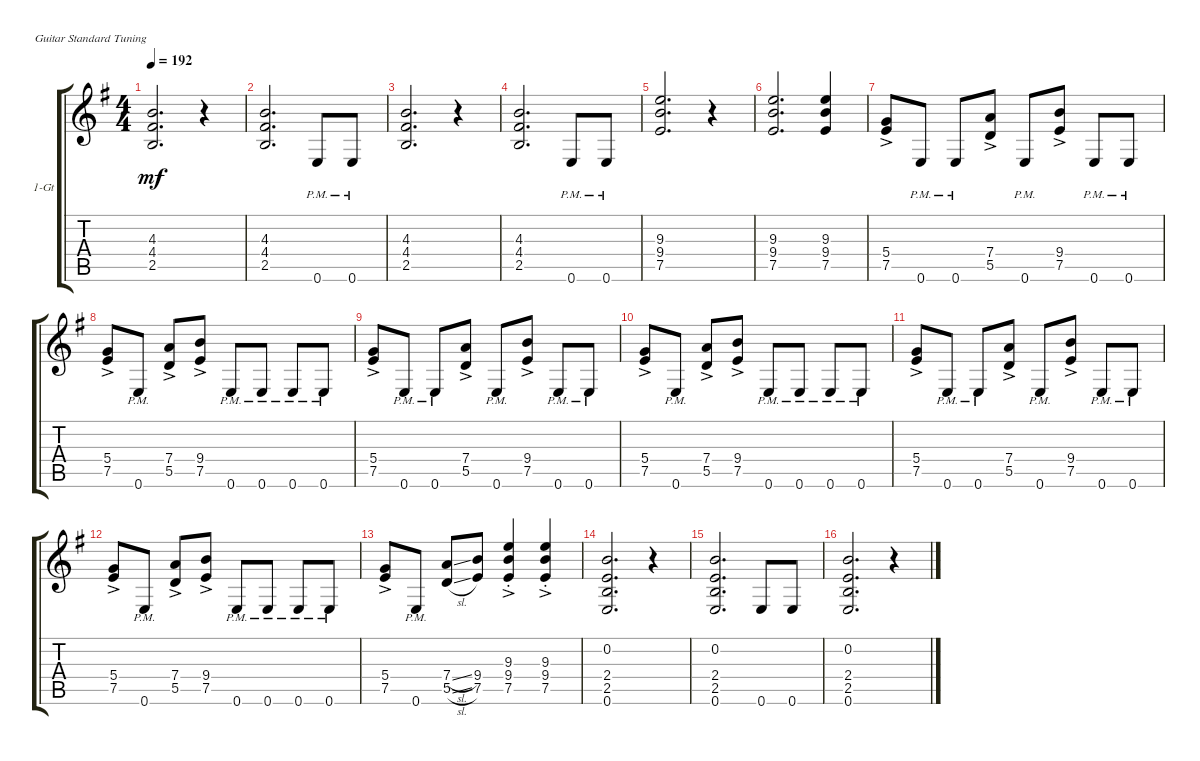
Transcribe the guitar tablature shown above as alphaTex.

\bracketExtendMode groupsimilarinstruments
\firstSystemTrackNameOrientation horizontal
\otherSystemsTrackNameOrientation horizontal
\track ("1-Gt" "1-Gt") {instrument distortionguitar}
\staff {score tabs}
\tuning (E4 B3 G3 D3 A2 E2)
\ts (4 4)
\tempo 192
\clef g2
\scale
1.05549
\ks g
(4.3 4.4 2.5).2{d dy mf} r.4 |
\scale
0.944515 (4.3 4.4 2.5).2{d} 0.6{pm}.8 0.6{pm}.8 |
\scale
1.05549 (4.3 4.4 2.5).2{d} r.4 |
\scale
0.944515 (4.3 4.4 2.5).2{d} 0.6{pm}.8 0.6{pm}.8 |
\scale
1.05549 (9.3 9.4 7.5).2{d} r.4 |
\scale
0.944515 (9.3 9.4 7.5).2{d} (9.3 9.4 7.5).4 |
\scale
1.05549 (5.4{ac} 7.5{ac}).8 0.6{pm}.8 0.6{pm}.8 (7.4{ac} 5.5{ac}).8 0.6{pm}.8 (9.4{ac} 7.5{ac}).8 0.6{pm}.8 0.6{pm}.8 |
\scale
0.944515 (5.4{ac} 7.5{ac}).8 0.6{pm}.8 (7.4{ac} 5.5{ac}).8 (9.4{ac} 7.5{ac}).8 0.6{pm}.8 0.6{pm}.8 0.6{pm}.8 0.6{pm}.8 |
\scale
1.05549 (5.4{ac} 7.5{ac}).8 0.6{pm}.8 0.6{pm}.8 (7.4{ac} 5.5{ac}).8 0.6{pm}.8 (9.4{ac} 7.5{ac}).8 0.6{pm}.8 0.6{pm}.8 |
\scale
0.944515 (5.4{ac} 7.5{ac}).8 0.6{pm}.8 (7.4{ac} 5.5{ac}).8 (9.4{ac} 7.5{ac}).8 0.6{pm}.8 0.6{pm}.8 0.6{pm}.8 0.6{pm}.8 |
\scale
1.05549 (5.4{ac} 7.5{ac}).8 0.6{pm}.8 0.6{pm}.8 (7.4{ac} 5.5{ac}).8 0.6{pm}.8 (9.4{ac} 7.5{ac}).8 0.6{pm}.8 0.6{pm}.8 |
\scale
0.944515 (5.4{ac} 7.5{ac}).8 0.6{pm}.8 (7.4{ac} 5.5{ac}).8 (9.4{ac} 7.5{ac}).8 0.6{pm}.8 0.6{pm}.8 0.6{pm}.8 0.6{pm}.8 |
\scale
1.05549 (5.4{ac} 7.5{ac}).8 0.6{pm}.8 (7.4{sl} 5.5{sl}).8 (9.4 7.5).8 (9.3{ac st} 9.4{ac st} 7.5{ac st}).4 (9.3{ac st} 9.4{ac st} 7.5{ac st}).4 |
\scale
0.944515 (0.2 2.4 2.5 0.6).2{d} r.4 |
\scale
1.05549 (0.2 2.4 2.5 0.6).2{d} 0.6.8 0.6.8 |
\scale
0.944515 (0.2 2.4 2.5 0.6).2{d} r.4
